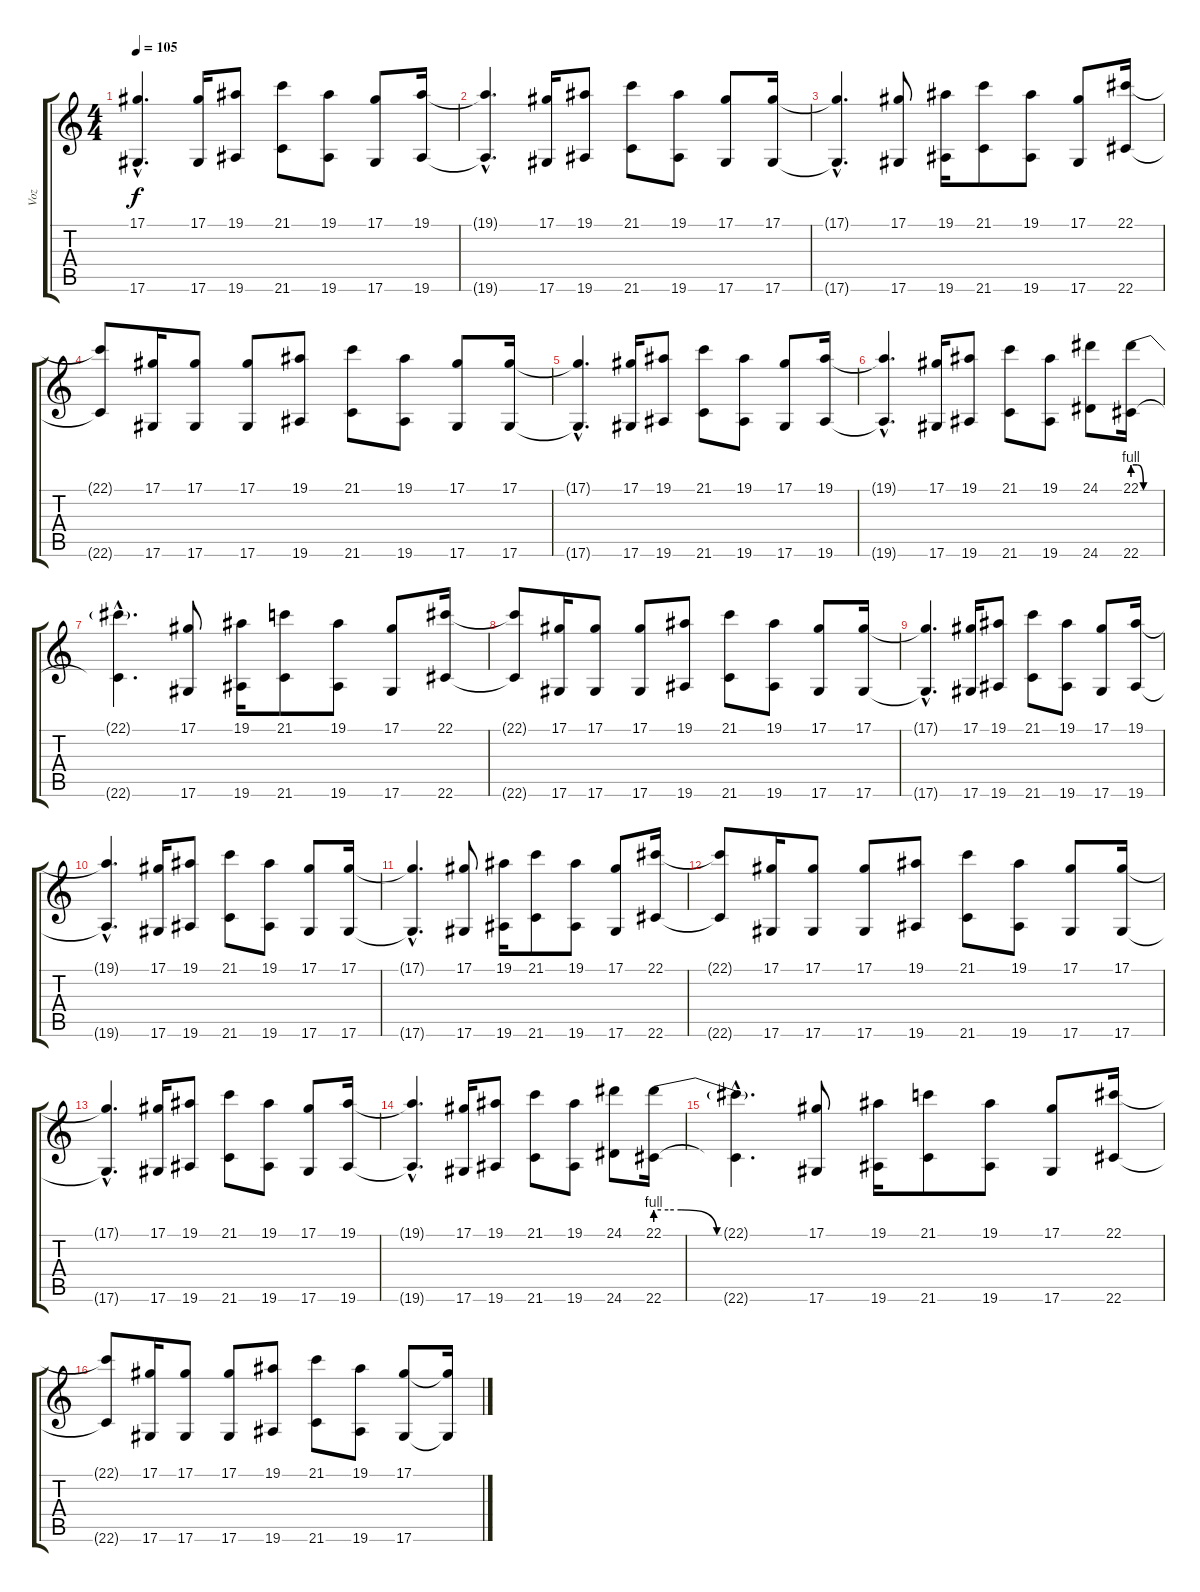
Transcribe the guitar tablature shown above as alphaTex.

\track ("Voz" "Voz") {instrument cello}
\staff {score tabs}
\tuning (Eb4 Bb3 Gb3 Db3 Ab2 Eb2) {hide}
\ts (4 4)
\tempo 105
\clef g2
\ks c
(17.1{hac t} 17.6{hac t}).4{d dy f} (17.1 17.6).16 (19.1 19.6).8 (21.1 21.6).8 (19.1 19.6).8 (17.1 17.6).8 (19.1 19.6).16 |
(19.1{hac t} 19.6{hac t}).4{d} (17.1 17.6).16 (19.1 19.6).8 (21.1 21.6).8 (19.1 19.6).8 (17.1 17.6).8 (17.1 17.6).16 |
(17.1{hac t} 17.6{hac t}).4{d} (17.1 17.6).8 (19.1 19.6).16 (21.1 21.6).8 (19.1 19.6).8 (17.1 17.6).8 (22.1 22.6).16 |
(22.1{t} 22.6{t}).8 (17.1 17.6).16 (17.1 17.6).8 (17.1 17.6).8 (19.1 19.6).8 (21.1 21.6).8 (19.1 19.6).8 (17.1 17.6).8 (17.1 17.6).16 |
(17.1{hac t} 17.6{hac t}).4{d} (17.1 17.6).16 (19.1 19.6).8 (21.1 21.6).8 (19.1 19.6).8 (17.1 17.6).8 (19.1 19.6).16 |
(19.1{hac t} 19.6{hac t}).4{d} (17.1 17.6).16 (19.1 19.6).8 (21.1 21.6).8 (19.1 19.6).8 (24.1 24.6).8 (22.1{be (custom 0 4 5 4 10 4 24 0 30 0 40 0 60 0)} 22.6).16 |
(22.1{hac t} 22.6{hac t}).4{d} (17.1 17.6).8 (19.1 19.6).16 (21.1 21.6).8 (19.1 19.6).8 (17.1 17.6).8 (22.1 22.6).16 |
(22.1{t} 22.6{t}).8 (17.1 17.6).16 (17.1 17.6).8 (17.1 17.6).8 (19.1 19.6).8 (21.1 21.6).8 (19.1 19.6).8 (17.1 17.6).8 (17.1 17.6).16 |
(17.1{hac t} 17.6{hac t}).4{d} (17.1 17.6).16 (19.1 19.6).8 (21.1 21.6).8 (19.1 19.6).8 (17.1 17.6).8 (19.1 19.6).16 |
(19.1{hac t} 19.6{hac t}).4{d} (17.1 17.6).16 (19.1 19.6).8 (21.1 21.6).8 (19.1 19.6).8 (17.1 17.6).8 (17.1 17.6).16 |
(17.1{hac t} 17.6{hac t}).4{d} (17.1 17.6).8 (19.1 19.6).16 (21.1 21.6).8 (19.1 19.6).8 (17.1 17.6).8 (22.1 22.6).16 |
(22.1{t} 22.6{t}).8 (17.1 17.6).16 (17.1 17.6).8 (17.1 17.6).8 (19.1 19.6).8 (21.1 21.6).8 (19.1 19.6).8 (17.1 17.6).8 (17.1 17.6).16 |
(17.1{hac t} 17.6{hac t}).4{d} (17.1 17.6).16 (19.1 19.6).8 (21.1 21.6).8 (19.1 19.6).8 (17.1 17.6).8 (19.1 19.6).16 |
(19.1{hac t} 19.6{hac t}).4{d} (17.1 17.6).16 (19.1 19.6).8 (21.1 21.6).8 (19.1 19.6).8 (24.1 24.6).8 (22.1{be (custom 0 4 5 4 10 4 24 0 30 0 40 0 60 0)} 22.6).16 |
(22.1{hac t} 22.6{hac t}).4{d} (17.1 17.6).8 (19.1 19.6).16 (21.1 21.6).8 (19.1 19.6).8 (17.1 17.6).8 (22.1 22.6).16 |
(22.1{t} 22.6{t}).8 (17.1 17.6).16 (17.1 17.6).8 (17.1 17.6).8 (19.1 19.6).8 (21.1 21.6).8 (19.1 19.6).8 (17.1 17.6).8 (17.1{t} 17.6{t}).16
